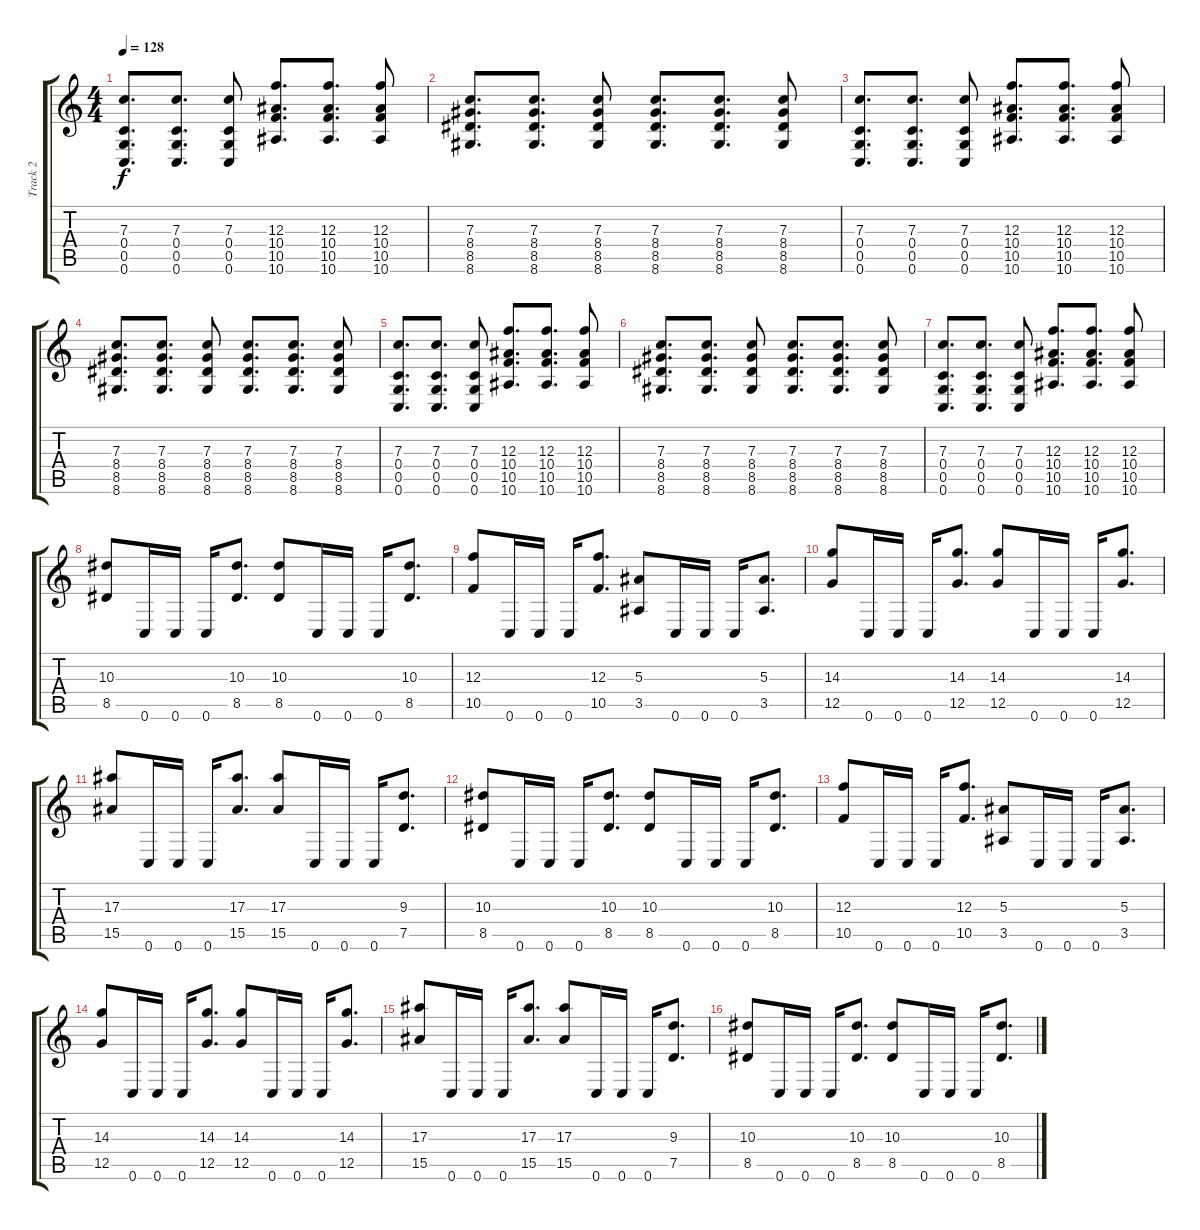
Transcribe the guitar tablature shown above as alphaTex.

\track ("Track 2" "Track 2") {instrument distortionguitar}
\staff {score tabs}
\tuning (D4 A3 F3 C3 G2 C2) {hide}
\ts (4 4)
\tempo 128
\clef g2
\ks c
(7.3 0.4 0.5 0.6).8{d dy f} (7.3 0.4 0.5 0.6).8{d} (7.3 0.4 0.5 0.6).8 (12.3 10.4 10.5 10.6).8{d} (12.3 10.4 10.5 10.6).8{d} (12.3 10.4 10.5 10.6).8 |
(7.3 8.4 8.5 8.6).8{d} (7.3 8.4 8.5 8.6).8{d} (7.3 8.4 8.5 8.6).8 (7.3 8.4 8.5 8.6).8{d} (7.3 8.4 8.5 8.6).8{d} (7.3 8.4 8.5 8.6).8 |
(7.3 0.4 0.5 0.6).8{d} (7.3 0.4 0.5 0.6).8{d} (7.3 0.4 0.5 0.6).8 (12.3 10.4 10.5 10.6).8{d} (12.3 10.4 10.5 10.6).8{d} (12.3 10.4 10.5 10.6).8 |
(7.3 8.4 8.5 8.6).8{d} (7.3 8.4 8.5 8.6).8{d} (7.3 8.4 8.5 8.6).8 (7.3 8.4 8.5 8.6).8{d} (7.3 8.4 8.5 8.6).8{d} (7.3 8.4 8.5 8.6).8 |
(7.3 0.4 0.5 0.6).8{d} (7.3 0.4 0.5 0.6).8{d} (7.3 0.4 0.5 0.6).8 (12.3 10.4 10.5 10.6).8{d} (12.3 10.4 10.5 10.6).8{d} (12.3 10.4 10.5 10.6).8 |
(7.3 8.4 8.5 8.6).8{d} (7.3 8.4 8.5 8.6).8{d} (7.3 8.4 8.5 8.6).8 (7.3 8.4 8.5 8.6).8{d} (7.3 8.4 8.5 8.6).8{d} (7.3 8.4 8.5 8.6).8 |
(7.3 0.4 0.5 0.6).8{d} (7.3 0.4 0.5 0.6).8{d} (7.3 0.4 0.5 0.6).8 (12.3 10.4 10.5 10.6).8{d} (12.3 10.4 10.5 10.6).8{d} (12.3 10.4 10.5 10.6).8 |
(10.3 8.5).8 0.6.16 0.6.16 0.6.16 (10.3 8.5).8{d} (10.3 8.5).8 0.6.16 0.6.16 0.6.16 (10.3 8.5).8{d} |
(12.3 10.5).8 0.6.16 0.6.16 0.6.16 (12.3 10.5).8{d} (5.3 3.5).8 0.6.16 0.6.16 0.6.16 (5.3 3.5).8{d} |
(14.3 12.5).8 0.6.16 0.6.16 0.6.16 (14.3 12.5).8{d} (14.3 12.5).8 0.6.16 0.6.16 0.6.16 (14.3 12.5).8{d} |
(17.3 15.5).8 0.6.16 0.6.16 0.6.16 (17.3 15.5).8{d} (17.3 15.5).8 0.6.16 0.6.16 0.6.16 (9.3 7.5).8{d} |
(10.3 8.5).8 0.6.16 0.6.16 0.6.16 (10.3 8.5).8{d} (10.3 8.5).8 0.6.16 0.6.16 0.6.16 (10.3 8.5).8{d} |
(12.3 10.5).8 0.6.16 0.6.16 0.6.16 (12.3 10.5).8{d} (5.3 3.5).8 0.6.16 0.6.16 0.6.16 (5.3 3.5).8{d} |
(14.3 12.5).8 0.6.16 0.6.16 0.6.16 (14.3 12.5).8{d} (14.3 12.5).8 0.6.16 0.6.16 0.6.16 (14.3 12.5).8{d} |
(17.3 15.5).8 0.6.16 0.6.16 0.6.16 (17.3 15.5).8{d} (17.3 15.5).8 0.6.16 0.6.16 0.6.16 (9.3 7.5).8{d} |
(10.3 8.5).8 0.6.16 0.6.16 0.6.16 (10.3 8.5).8{d} (10.3 8.5).8 0.6.16 0.6.16 0.6.16 (10.3 8.5).8{d}
